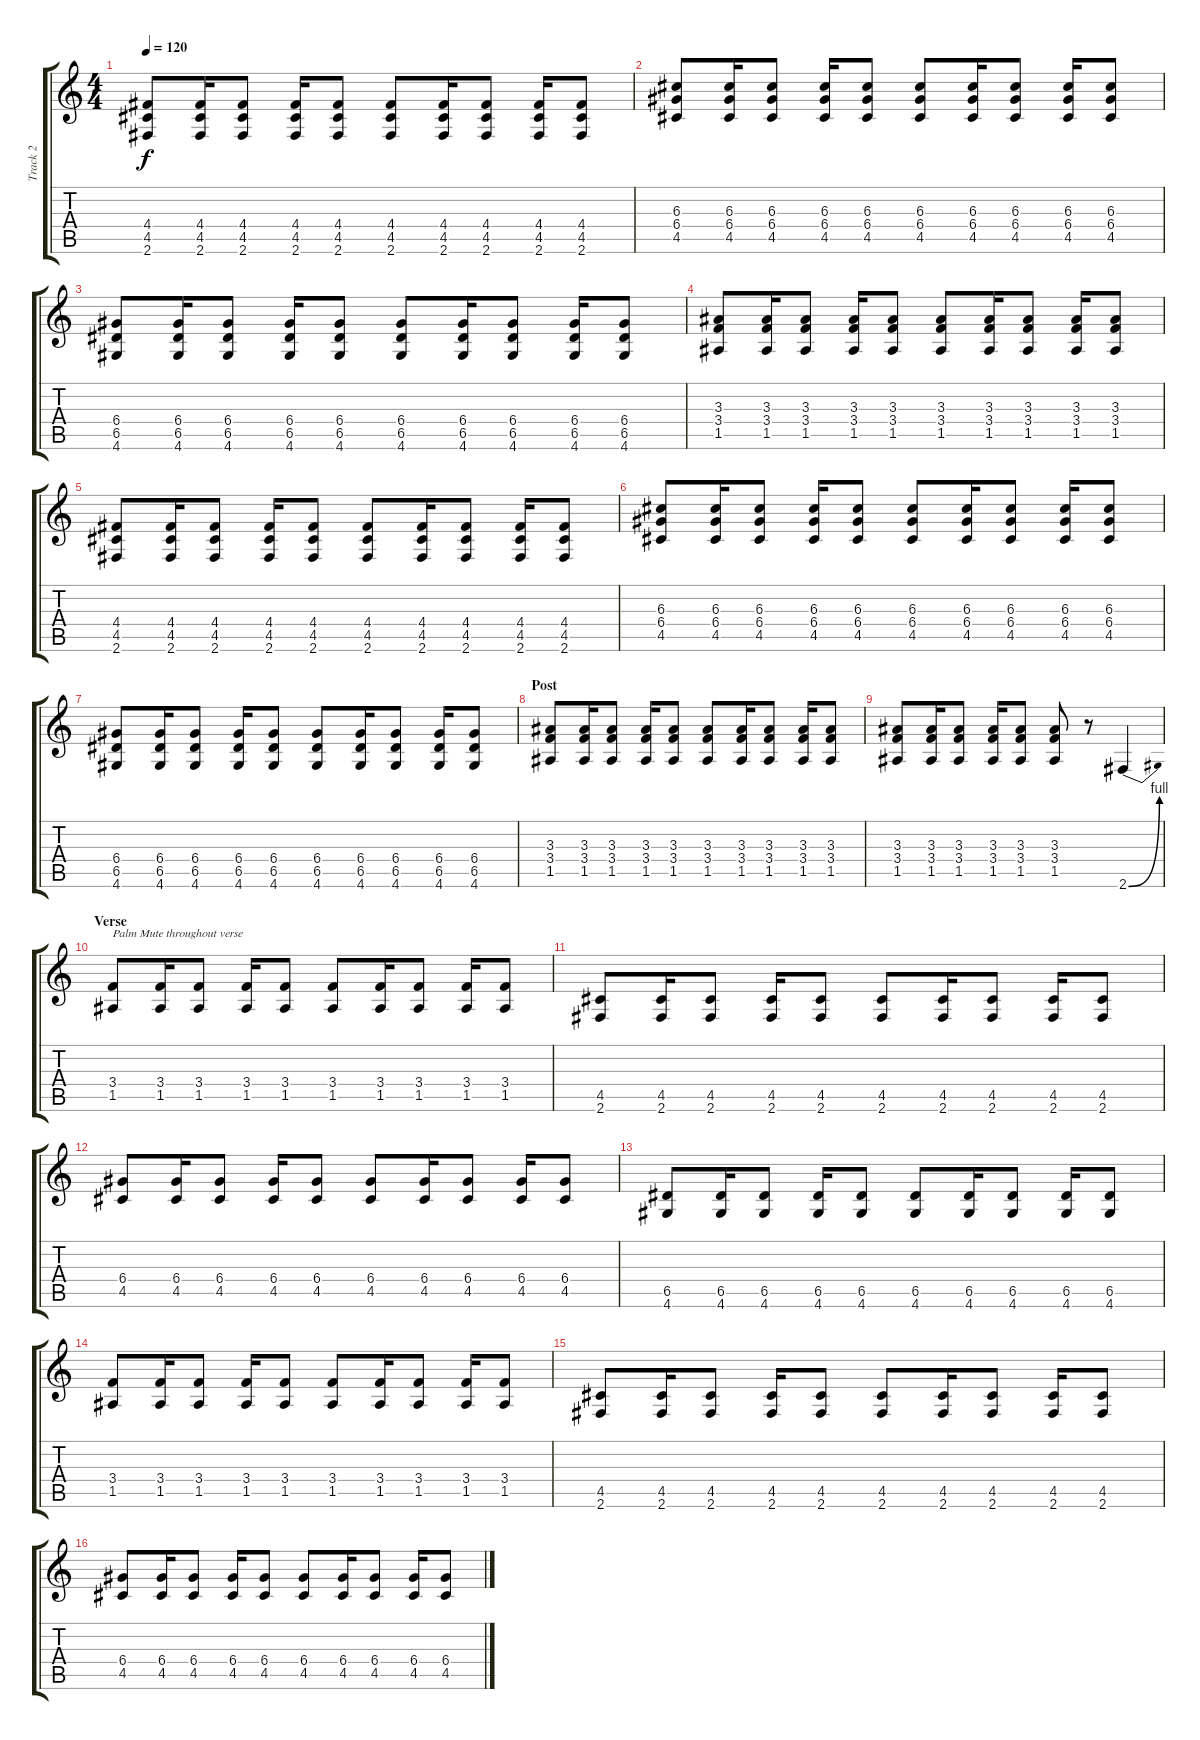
\track ("Track 2" "Track 2") {instrument distortionguitar}
\staff {score tabs}
\tuning (E4 B3 G3 D3 A2 E2) {hide}
\ts (4 4)
\tempo 120
\clef g2
\ks c
(4.4 4.5 2.6).8{dy f} (4.4 4.5 2.6).16 (4.4 4.5 2.6).8 (4.4 4.5 2.6).16 (4.4 4.5 2.6).8 (4.4 4.5 2.6).8 (4.4 4.5 2.6).16 (4.4 4.5 2.6).8 (4.4 4.5 2.6).16 (4.4 4.5 2.6).8 |
(6.3 6.4 4.5).8 (6.3 6.4 4.5).16 (6.3 6.4 4.5).8 (6.3 6.4 4.5).16 (6.3 6.4 4.5).8 (6.3 6.4 4.5).8 (6.3 6.4 4.5).16 (6.3 6.4 4.5).8 (6.3 6.4 4.5).16 (6.3 6.4 4.5).8 |
(6.4 6.5 4.6).8 (6.4 6.5 4.6).16 (6.4 6.5 4.6).8 (6.4 6.5 4.6).16 (6.4 6.5 4.6).8 (6.4 6.5 4.6).8 (6.4 6.5 4.6).16 (6.4 6.5 4.6).8 (6.4 6.5 4.6).16 (6.4 6.5 4.6).8 |
(3.3 3.4 1.5).8 (3.3 3.4 1.5).16 (3.3 3.4 1.5).8 (3.3 3.4 1.5).16 (3.3 3.4 1.5).8 (3.3 3.4 1.5).8 (3.3 3.4 1.5).16 (3.3 3.4 1.5).8 (3.3 3.4 1.5).16 (3.3 3.4 1.5).8 |
(4.4 4.5 2.6).8 (4.4 4.5 2.6).16 (4.4 4.5 2.6).8 (4.4 4.5 2.6).16 (4.4 4.5 2.6).8 (4.4 4.5 2.6).8 (4.4 4.5 2.6).16 (4.4 4.5 2.6).8 (4.4 4.5 2.6).16 (4.4 4.5 2.6).8 |
(6.3 6.4 4.5).8 (6.3 6.4 4.5).16 (6.3 6.4 4.5).8 (6.3 6.4 4.5).16 (6.3 6.4 4.5).8 (6.3 6.4 4.5).8 (6.3 6.4 4.5).16 (6.3 6.4 4.5).8 (6.3 6.4 4.5).16 (6.3 6.4 4.5).8 |
(6.4 6.5 4.6).8 (6.4 6.5 4.6).16 (6.4 6.5 4.6).8 (6.4 6.5 4.6).16 (6.4 6.5 4.6).8 (6.4 6.5 4.6).8 (6.4 6.5 4.6).16 (6.4 6.5 4.6).8 (6.4 6.5 4.6).16 (6.4 6.5 4.6).8 |
\section ("" "Post")
(3.3 3.4 1.5).8 (3.3 3.4 1.5).16 (3.3 3.4 1.5).8 (3.3 3.4 1.5).16 (3.3 3.4 1.5).8 (3.3 3.4 1.5).8 (3.3 3.4 1.5).16 (3.3 3.4 1.5).8 (3.3 3.4 1.5).16 (3.3 3.4 1.5).8 |
(3.3 3.4 1.5).8 (3.3 3.4 1.5).16 (3.3 3.4 1.5).8 (3.3 3.4 1.5).16 (3.3 3.4 1.5).8 (3.3 3.4 1.5).8 r.8 2.6{be (bend 0 0 60 4)}.4 |
\section ("" "Verse")
(3.4 1.5).8{txt "Palm Mute throughout verse"} (3.4 1.5).16 (3.4 1.5).8 (3.4 1.5).16 (3.4 1.5).8 (3.4 1.5).8 (3.4 1.5).16 (3.4 1.5).8 (3.4 1.5).16 (3.4 1.5).8 |
(4.5 2.6).8 (4.5 2.6).16 (4.5 2.6).8 (4.5 2.6).16 (4.5 2.6).8 (4.5 2.6).8 (4.5 2.6).16 (4.5 2.6).8 (4.5 2.6).16 (4.5 2.6).8 |
(6.4 4.5).8 (6.4 4.5).16 (6.4 4.5).8 (6.4 4.5).16 (6.4 4.5).8 (6.4 4.5).8 (6.4 4.5).16 (6.4 4.5).8 (6.4 4.5).16 (6.4 4.5).8 |
(6.5 4.6).8 (6.5 4.6).16 (6.5 4.6).8 (6.5 4.6).16 (6.5 4.6).8 (6.5 4.6).8 (6.5 4.6).16 (6.5 4.6).8 (6.5 4.6).16 (6.5 4.6).8 |
(3.4 1.5).8 (3.4 1.5).16 (3.4 1.5).8 (3.4 1.5).16 (3.4 1.5).8 (3.4 1.5).8 (3.4 1.5).16 (3.4 1.5).8 (3.4 1.5).16 (3.4 1.5).8 |
(4.5 2.6).8 (4.5 2.6).16 (4.5 2.6).8 (4.5 2.6).16 (4.5 2.6).8 (4.5 2.6).8 (4.5 2.6).16 (4.5 2.6).8 (4.5 2.6).16 (4.5 2.6).8 |
(6.4 4.5).8 (6.4 4.5).16 (6.4 4.5).8 (6.4 4.5).16 (6.4 4.5).8 (6.4 4.5).8 (6.4 4.5).16 (6.4 4.5).8 (6.4 4.5).16 (6.4 4.5).8
